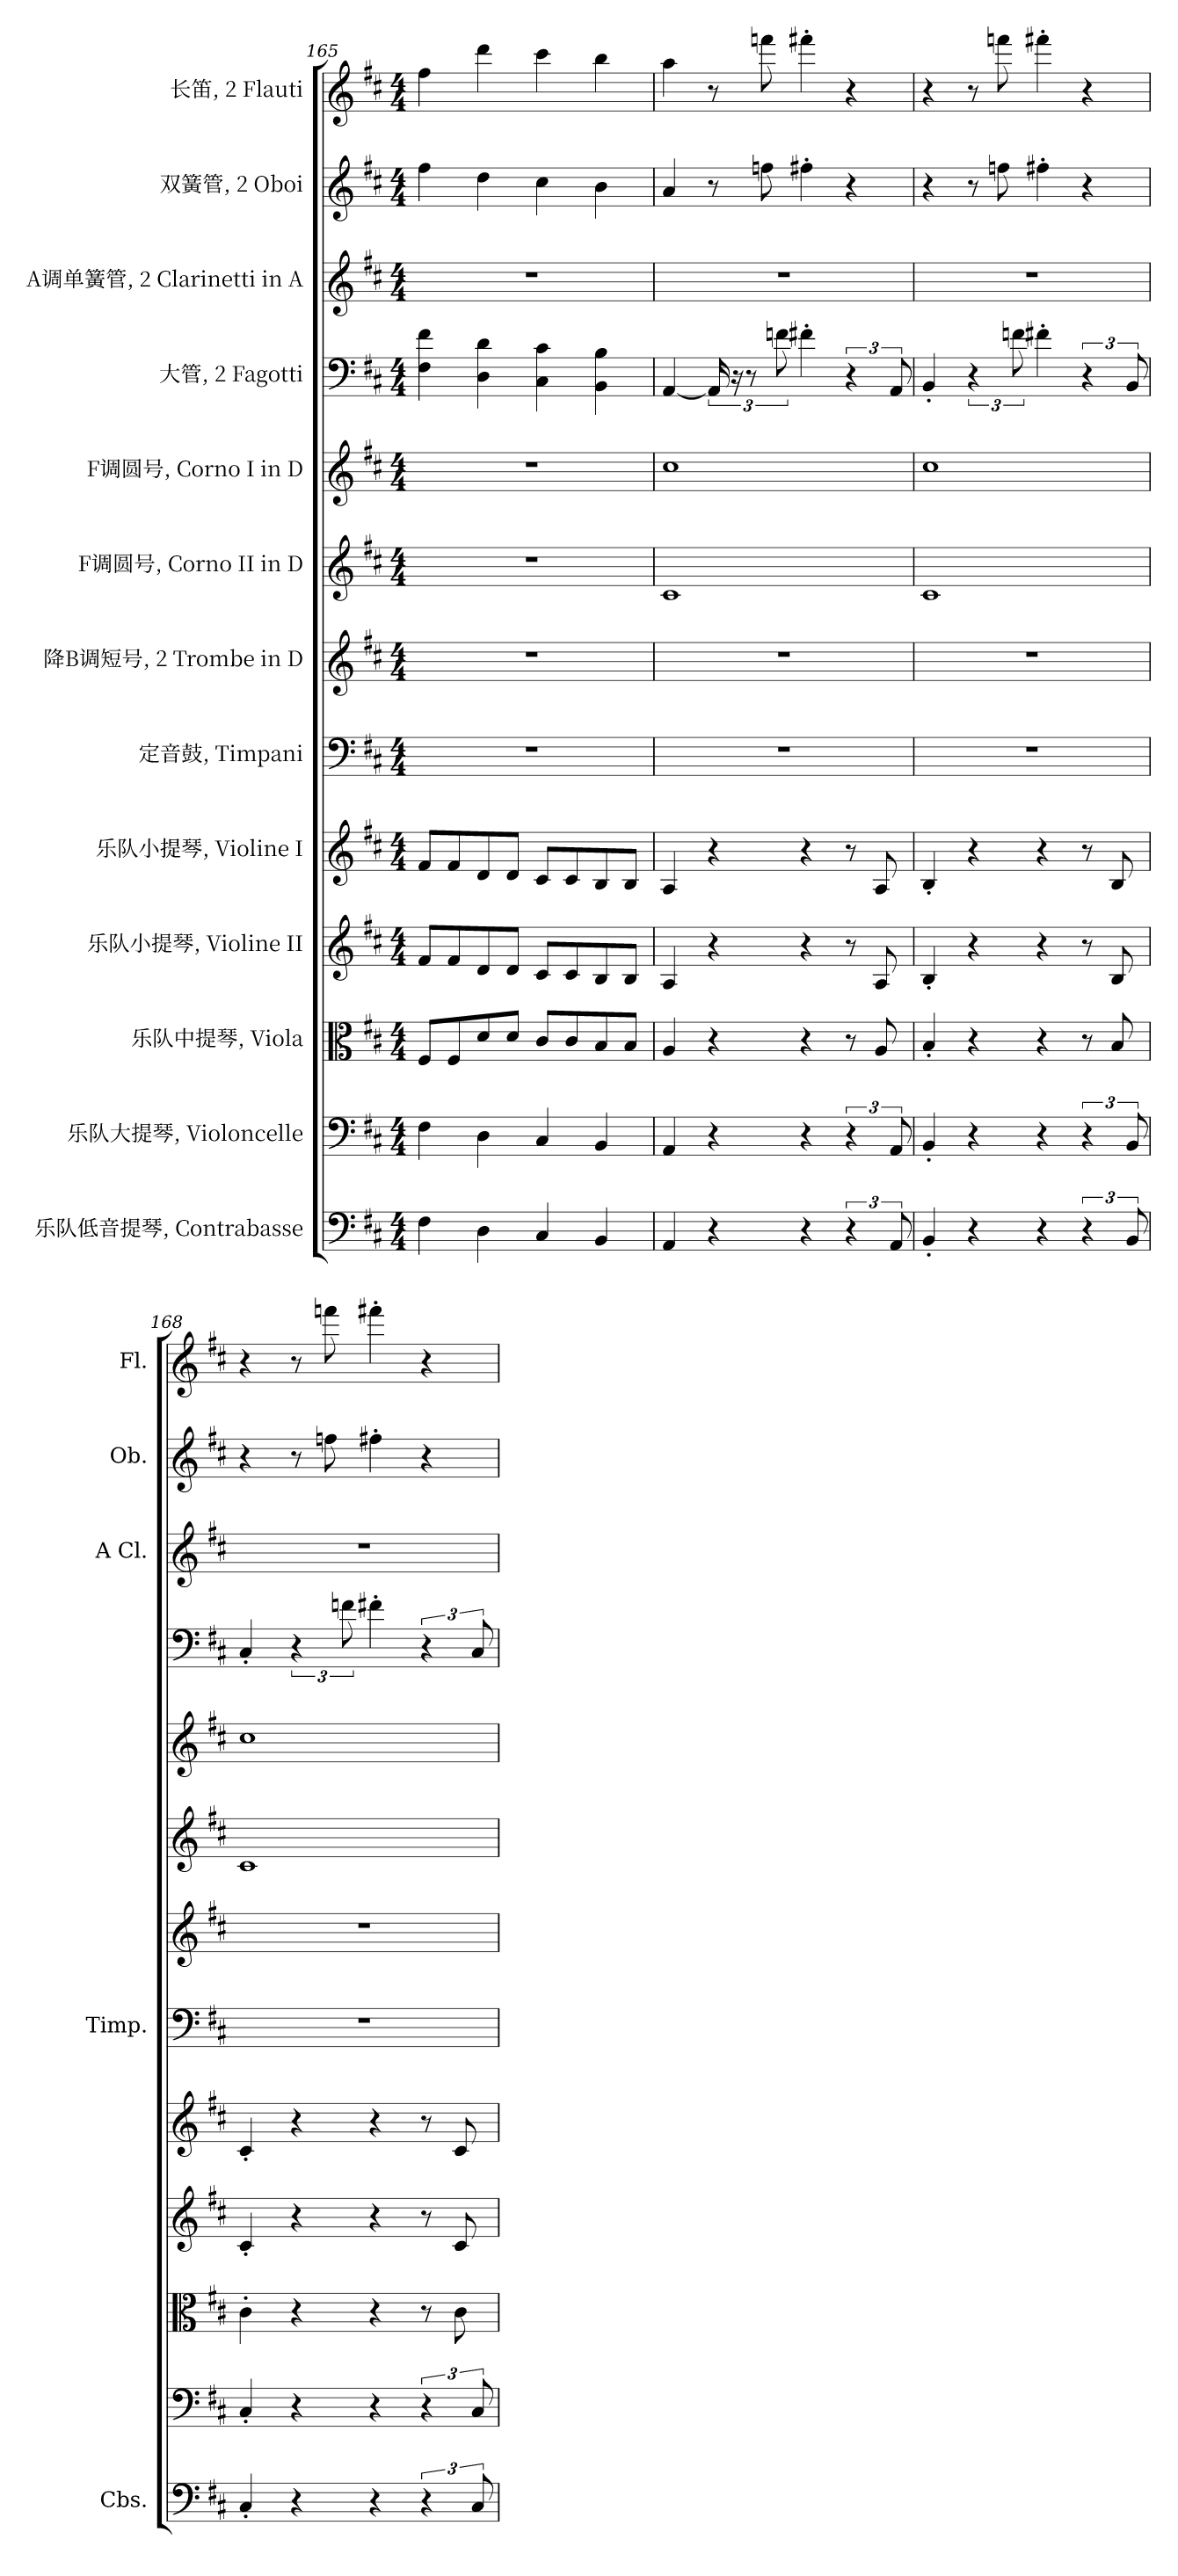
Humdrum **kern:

**kern	**kern	**kern	**kern	**kern	**kern	**kern	**kern	**kern	**kern	**kern	**kern	**kern
*part13	*part12	*part11	*part10	*part9	*part8	*part7	*part6	*part5	*part4	*part3	*part2	*part1
*staff13	*staff12	*staff11	*staff10	*staff9	*staff8	*staff7	*staff6	*staff5	*staff4	*staff3	*staff2	*staff1
*I"乐队低音提琴, Contrabasse	*I"乐队大提琴, Violoncelle	*I"乐队中提琴, Viola	*I"乐队小提琴, Violine II	*I"乐队小提琴, Violine I	*I"定音鼓, Timpani	*I"降B调短号, 2 Trombe in D	*I"F调圆号, Corno II in D	*I"F调圆号, Corno I in D	*I"大管, 2 Fagotti	*I"A调单簧管, 2 Clarinetti in A	*I"双簧管, 2 Oboi	*I"长笛, 2 Flauti
*I'Cbs.	*	*	*	*	*I'Timp.	*	*	*	*	*I'A Cl.	*I'Ob.	*I'Fl.
*clefF4	*clefF4	*clefC3	*clefG2	*clefG2	*clefF4	*clefG2	*clefG2	*clefG2	*clefF4	*clefG2	*clefG2	*clefG2
*ITrd7c12	*	*	*	*	*	*ITrd1c2	*ITrd4c7	*ITrd4c7	*	*ITrd2c3	*	*
*k[f#c#]	*k[f#c#]	*k[f#c#]	*k[f#c#]	*k[f#c#]	*k[f#c#]	*k[]	*k[f#]	*k[f#]	*k[f#c#]	*k[f#c#g#d#a#]	*k[f#c#]	*k[f#c#]
*M4/4	*M4/4	*M4/4	*M4/4	*M4/4	*M4/4	*M4/4	*M4/4	*M4/4	*M4/4	*M4/4	*M4/4	*M4/4
*MM278	*MM278	*MM278	*MM278	*MM278	*MM278	*MM278	*MM278	*MM278	*MM278	*MM278	*MM278	*MM278
=165	=165	=165	=165	=165	=165	=165	=165	=165	=165	=165	=165	=165
4FF#\	4F#\	8F#/L	8f#/L	8f#/L	1r	1r	1r	1r	4F#\ 4f#\	1r	4ff#\	4ff#\
.	.	8F#/	8f#/	8f#/	.	.	.	.	.	.	.	.
4DD\	4D\	8d/	8d/	8d/	.	.	.	.	4D\ 4d\	.	4dd\	4ddd\
.	.	8d/J	8d/J	8d/J	.	.	.	.	.	.	.	.
*	*	*	*	*	*	*	*	*	*	*	*	*MM310
4CC#/	4C#/	8c#/L	8c#/L	8c#/L	.	.	.	.	4C#\ 4c#\	.	4cc#\	4ccc#\
.	.	8c#/	8c#/	8c#/	.	.	.	.	.	.	.	.
4BBB/	4BB/	8B/	8B/	8B/	.	.	.	.	4BB\ 4B\	.	4b\	4bb\
.	.	8B/J	8B/J	8B/J	.	.	.	.	.	.	.	.
=166	=166	=166	=166	=166	=166	=166	=166	=166	=166	=166	=166	=166
*	*	*	*	*	*	*	*	*	*	*	*	*MM278
4AAA/	4AA/	4A/	4A/	4A/	1r	1r	1F#	1f#	[4AA/	1r	4a/	4aa\
4r	4r	4r	4r	4r	.	.	.	.	24AA/]	.	8r	8r
.	.	.	.	.	.	.	.	.	24r	.	.	.
.	.	.	.	.	.	.	.	.	12r	.	.	.
.	.	.	.	.	.	.	.	.	.	.	8ffn\	8fffn\
.	.	.	.	.	.	.	.	.	12fn\	.	.	.
*	*	*	*	*	*	*	*	*	*	*	*	*MM310
4r	4r	4r	4r	4r	.	.	.	.	4f#X'\	.	4ff#X'\	4fff#X'\
6r	6r	8r	8r	8r	.	.	.	.	6r	.	4r	4r
.	.	8A/	8A/	8A/	.	.	.	.	.	.	.	.
12AAA/	12AA/	.	.	.	.	.	.	.	12AA/	.	.	.
=167	=167	=167	=167	=167	=167	=167	=167	=167	=167	=167	=167	=167
*	*	*	*	*	*	*	*	*	*	*	*	*MM278
4BBB'/	4BB'/	4B'/	4B'/	4B'/	1r	1r	1F#	1f#	4BB'/	1r	4r	4r
4r	4r	4r	4r	4r	.	.	.	.	6r	.	8r	8r
.	.	.	.	.	.	.	.	.	.	.	8ffn\	8fffn\
.	.	.	.	.	.	.	.	.	12fn\	.	.	.
*	*	*	*	*	*	*	*	*	*	*	*	*MM310
4r	4r	4r	4r	4r	.	.	.	.	4f#X'\	.	4ff#X'\	4fff#X'\
6r	6r	8r	8r	8r	.	.	.	.	6r	.	4r	4r
.	.	8B/	8B/	8B/	.	.	.	.	.	.	.	.
12BBB/	12BB/	.	.	.	.	.	.	.	12BB/	.	.	.
!!LO:PB:g=z
=168	=168	=168	=168	=168	=168	=168	=168	=168	=168	=168	=168	=168
*	*	*	*	*	*	*	*	*	*	*	*	*MM278
4CC#'/	4C#'/	4c#'\	4c#'/	4c#'/	1r	1r	1F#	1f#	4C#'/	1r	4r	4r
4r	4r	4r	4r	4r	.	.	.	.	6r	.	8r	8r
.	.	.	.	.	.	.	.	.	.	.	8ffn\	8fffn\
.	.	.	.	.	.	.	.	.	12fn\	.	.	.
*	*	*	*	*	*	*	*	*	*	*	*	*MM310
4r	4r	4r	4r	4r	.	.	.	.	4f#X'\	.	4ff#X'\	4fff#X'\
6r	6r	8r	8r	8r	.	.	.	.	6r	.	4r	4r
.	.	8c#\	8c#/	8c#/	.	.	.	.	.	.	.	.
12CC#/	12C#/	.	.	.	.	.	.	.	12C#/	.	.	.
=	=	=	=	=	=	=	=	=	=	=	=	=
*-	*-	*-	*-	*-	*-	*-	*-	*-	*-	*-	*-	*-
